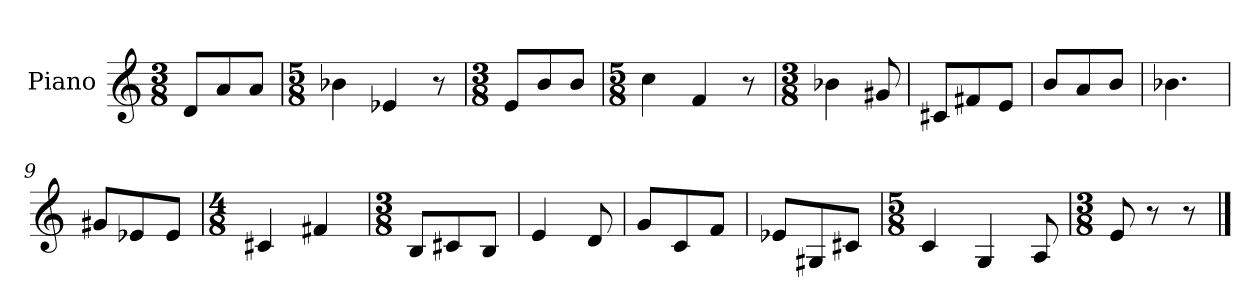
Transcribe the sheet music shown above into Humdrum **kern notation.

**kern
*part1
*staff1
*I"Piano
*I'Pno.
*clefG2
*k[]
*M3/8
*MM120
=1
8d/L
8a/
8a/J
=2
*M5/8
4b-X\
4e-X/
8r
=3
*M3/8
8e/L
8b/
8b/J
=4
*M5/8
4cc\
4f/
8r
=5
*M3/8
4b-X\
8g#X/
=6
8c#X/L
8f#X/
8e/J
=7
8b/L
8a/
8b/J
=8
4.b-X\
=9
8g#X/L
8e-X/
8e-/J
=10
*M4/8
4c#X/
4f#X/
!!LO:LB:g=z
=11
*M3/8
8B/L
8c#X/
8B/J
=12
4e/
8d/
=13
8g/L
8c/
8f/J
=14
8e-X/L
8G#X/
8c#X/J
=15
*M5/8
4c/
4G/
8A/
=16
*M3/8
8e/
8r
8r
==
*-
